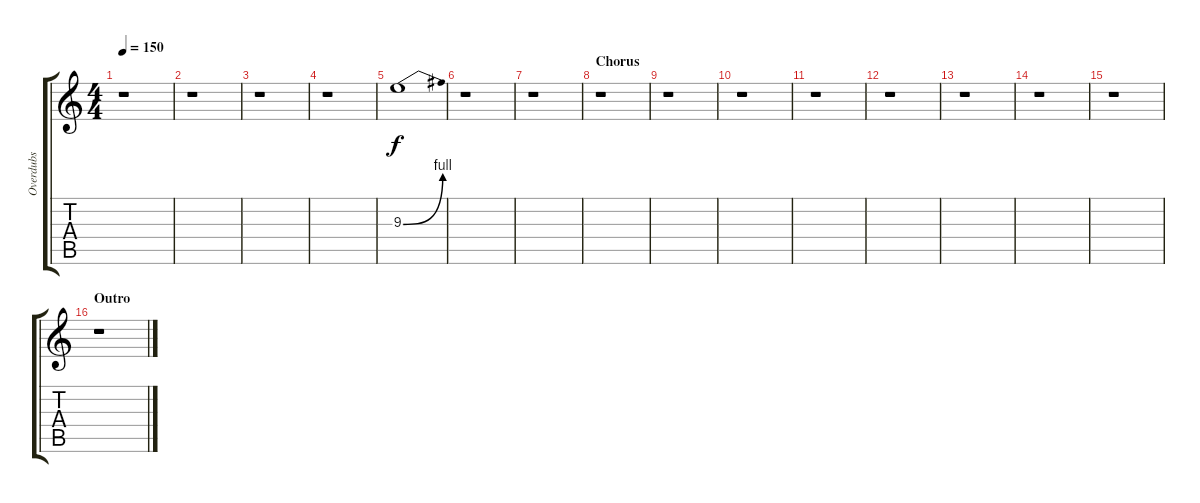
\track ("Overdubs" "Overdubs") {instrument distortionguitar}
\staff {score tabs}
\tuning (E4 B3 G3 D3 A2 E2) {hide}
\ts (4 4)
\tempo 150
\clef g2
\ks c
r.1{dy f} |
r.1 |
r.1 |
r.1 |
9.3{be (bend 0 0 60 4)}.1{balance 11} |
r.1 |
r.1 |
\section ("" "Chorus")
r.1 |
r.1 |
r.1 |
r.1 |
r.1 |
r.1 |
r.1 |
r.1 |
\section ("" "Outro")
r.1
